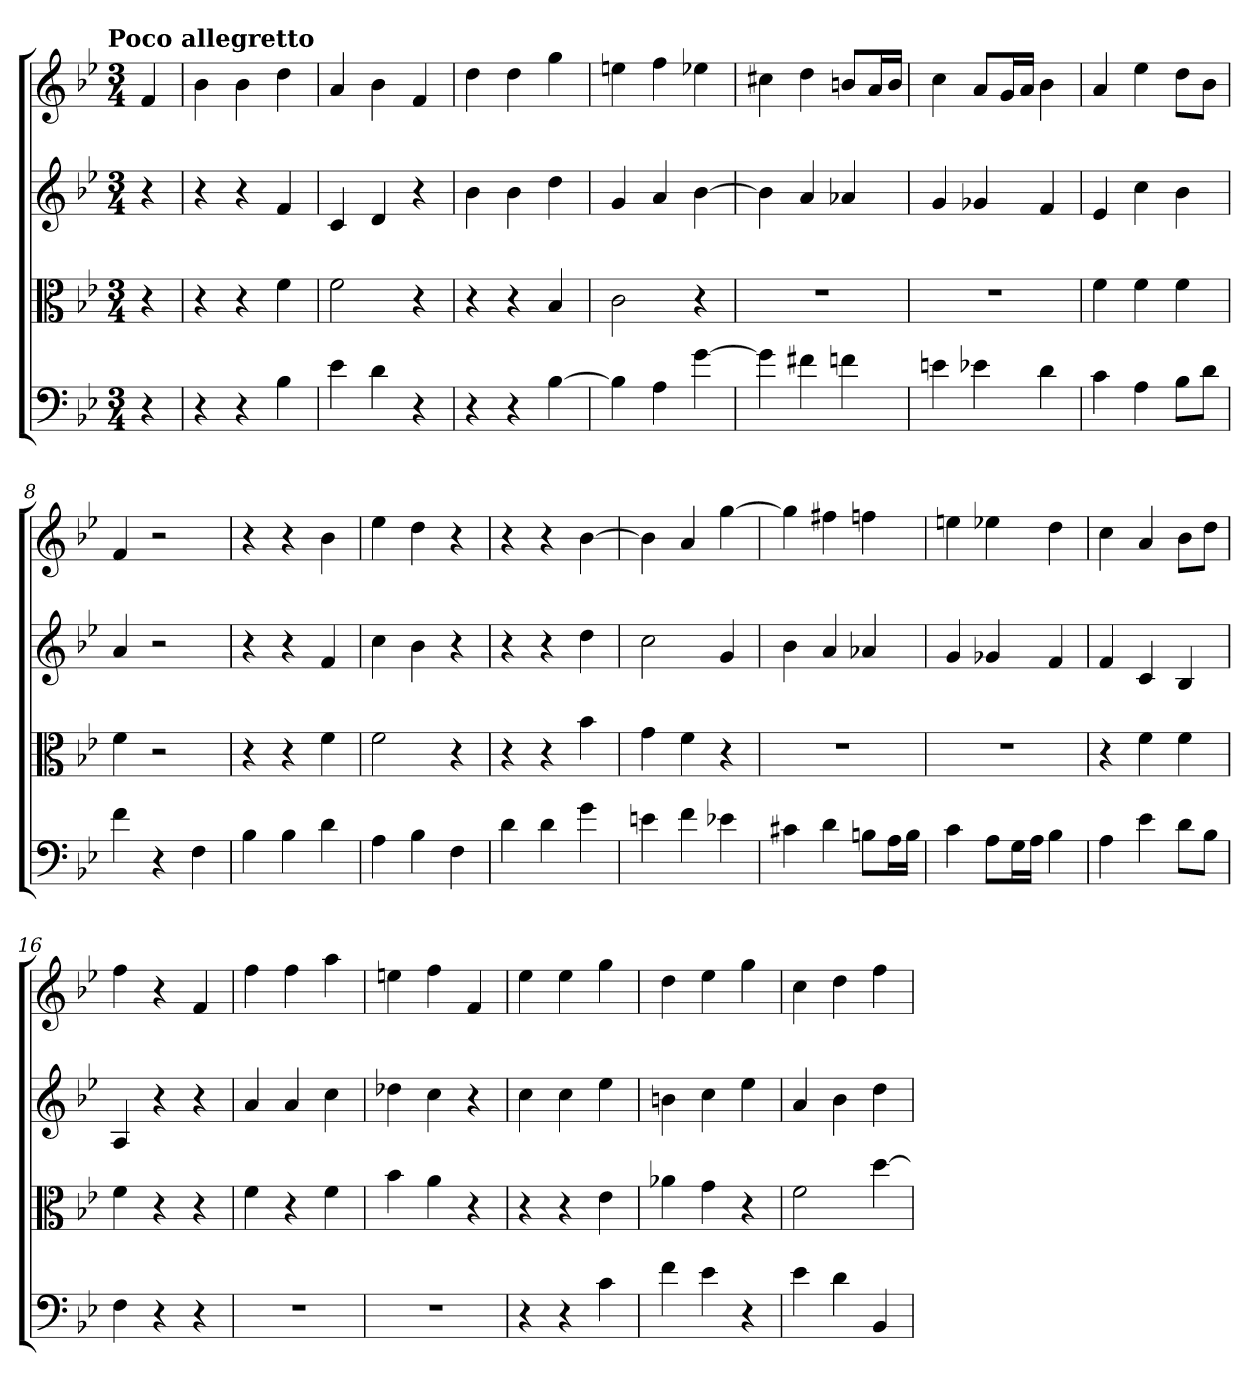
**kern	**kern	**kern	**kern
*part4	*part3	*part2	*part1
*staff4	*staff3	*staff2	*staff1
*clefF4	*clefC3	*	*
*k[b-e-]	*k[b-e-]	*k[b-e-]	*k[b-e-]
*B-:	*B-:	*B-:	*B-:
!!LO:TX:omd:t=Poco allegretto
*M3/4	*M3/4	*M3/4	*M3/4
*MM108	*MM108	*MM108	*MM108
=	=	=	=
4r	4r	4r	4f
=1	=1	=1	=1
4r	4r	4r	4b-
4r	4r	4r	4b-
4B-	4f	4f	4dd
=2	=2	=2	=2
4e-	2f	4c	4a
4d	.	4d	4b-
4r	4r	4r	4f
=3	=3	=3	=3
4r	4r	4b-	4dd
4r	4r	4b-	4dd
[4B-	4B-	4dd	4gg
=4	=4	=4	=4
4B-]	2c	4g	4een
4A	.	4a	4ff
[4g	4r	[4b-	4ee-X
=5	=5	=5	=5
4g]	2.r	4b-]	4cc#X
4f#X	.	4a	4dd
4fn	.	4a-X	8bnL
.	.	.	16aL
.	.	.	16bJJ
=6	=6	=6	=6
4en	2.r	4g	4cc
4e-X	.	4g-X	8aL
.	.	.	16gL
.	.	.	16aJJ
4d	.	4f	4b-
=7	=7	=7	=7
4c	4f	4e-	4a
4A	4f	4cc	4ee-
8B-\L	4f	4b-	8ddL
8d\J	.	.	8b-J
=8	=8	=8	=8
4f	4f	4a	4f
4r	2r	2r	2r
4F	.	.	.
=9	=9	=9	=9
4B-	4r	4r	4r
4B-	4r	4r	4r
4d	4f	4f	4b-
=10	=10	=10	=10
4A	2f	4cc	4ee-
4B-	.	4b-	4dd
4F	4r	4r	4r
=11	=11	=11	=11
4d	4r	4r	4r
4d	4r	4r	4r
4g	4b-	4dd	[4b-
=12	=12	=12	=12
4en	4g	2cc	4b-]
4f	4f	.	4a
4e-X	4r	4g	[4gg
=13	=13	=13	=13
4c#X	2.r	4b-	4gg]
4d	.	4a	4ff#X
8Bn\L	.	4a-X	4ffn
16A\L	.	.	.
16B\JJ	.	.	.
=14	=14	=14	=14
4c	2.r	4g	4een
8A\L	.	4g-X	4ee-X
16G\L	.	.	.
16A\JJ	.	.	.
4B-	.	4f	4dd
=15	=15	=15	=15
4A	4r	4f	4cc
4e-	4f	4c	4a
8d\L	4f	4B-	8b-L
8B-\J	.	.	8ddJ
=16	=16	=16	=16
4F	4f	4A	4ff
4r	4r	4r	4r
4r	4r	4r	4f
=17	=17	=17	=17
2.r	4f	4a	4ff
.	4r	4a	4ff
.	4f	4cc	4aa
=18	=18	=18	=18
2.r	4b-	4dd-X	4een
.	4a	4cc	4ff
.	4r	4r	4f
=19	=19	=19	=19
4r	4r	4cc	4ee-
4r	4r	4cc	4ee-
4c	4e-	4ee-	4gg
=20	=20	=20	=20
4f	4a-X	4bn	4dd
4e-	4g	4cc	4ee-
4r	4r	4ee-	4gg
=21	=21	=21	=21
4e-	2f	4a	4cc
4d	.	4b-	4dd
4BB-	[4dd	4dd	4ff
=	=	=	=
*-	*-	*-	*-
